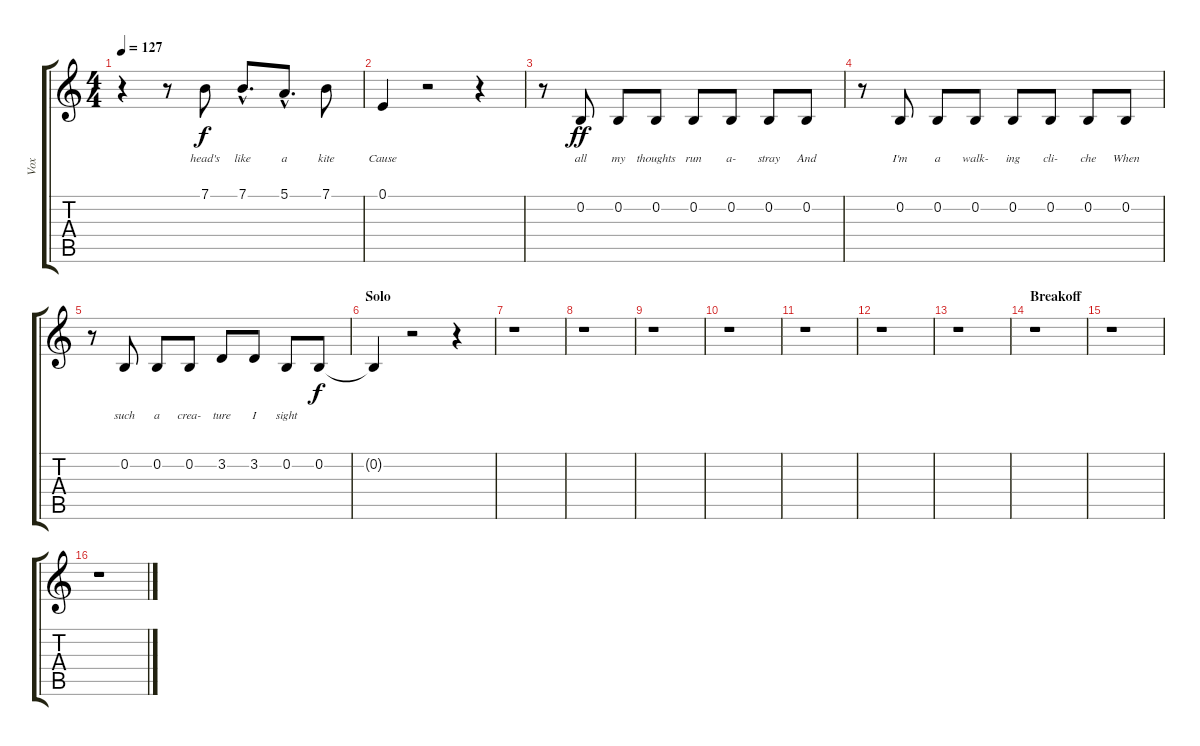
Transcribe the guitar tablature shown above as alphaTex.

\track ("Vox" "Vox") {instrument drawbarorgan}
\staff {score tabs}
\tuning (E4 B3 G3 D3 A2 E2) {hide}
\ts (4 4)
\tempo 127
\clef g2
\ks c
r.4{dy f} r.8 7.1.8{lyrics (0 "") lyrics (1 "head's") lyrics (2 "") lyrics (3 "") lyrics (4 "")} 7.1{hac}.8{d lyrics (0 "") lyrics (1 "like") lyrics (2 "") lyrics (3 "") lyrics (4 "")} 5.1{hac}.8{d lyrics (0 "") lyrics (1 "a") lyrics (2 "") lyrics (3 "") lyrics (4 "")} 7.1.8{lyrics (0 "") lyrics (1 "kite") lyrics (2 "") lyrics (3 "") lyrics (4 "")} |
0.1.4{lyrics (0 "") lyrics (1 "Cause") lyrics (2 "") lyrics (3 "") lyrics (4 "")} r.2 r.4 |
r.8 0.2.8{lyrics (0 "") lyrics (1 "all") lyrics (2 "") lyrics (3 "") lyrics (4 "") dy ff} 0.2.8{lyrics (0 "") lyrics (1 "my") lyrics (2 "") lyrics (3 "") lyrics (4 "")} 0.2.8{lyrics (0 "") lyrics (1 "thoughts") lyrics (2 "") lyrics (3 "") lyrics (4 "")} 0.2.8{lyrics (0 "") lyrics (1 "run") lyrics (2 "") lyrics (3 "") lyrics (4 "")} 0.2.8{lyrics (0 "") lyrics (1 "a-") lyrics (2 "") lyrics (3 "") lyrics (4 "")} 0.2.8{lyrics (0 "") lyrics (1 "stray") lyrics (2 "") lyrics (3 "") lyrics (4 "")} 0.2.8{lyrics (0 "") lyrics (1 "And") lyrics (2 "") lyrics (3 "") lyrics (4 "")} |
r.8 0.2.8{lyrics (0 "") lyrics (1 "I'm") lyrics (2 "") lyrics (3 "") lyrics (4 "")} 0.2.8{lyrics (0 "") lyrics (1 "a") lyrics (2 "") lyrics (3 "") lyrics (4 "")} 0.2.8{lyrics (0 "") lyrics (1 "walk-") lyrics (2 "") lyrics (3 "") lyrics (4 "")} 0.2.8{lyrics (0 "") lyrics (1 "ing") lyrics (2 "") lyrics (3 "") lyrics (4 "")} 0.2.8{lyrics (0 "") lyrics (1 "cli-") lyrics (2 "") lyrics (3 "") lyrics (4 "")} 0.2.8{lyrics (0 "") lyrics (1 "che") lyrics (2 "") lyrics (3 "") lyrics (4 "")} 0.2.8{lyrics (0 "") lyrics (1 "When") lyrics (2 "") lyrics (3 "") lyrics (4 "")} |
r.8 0.2.8{lyrics (0 "") lyrics (1 "such") lyrics (2 "") lyrics (3 "") lyrics (4 "")} 0.2.8{lyrics (0 "") lyrics (1 "a") lyrics (2 "") lyrics (3 "") lyrics (4 "")} 0.2.8{lyrics (0 "") lyrics (1 "crea-") lyrics (2 "") lyrics (3 "") lyrics (4 "")} 3.2.8{lyrics (0 "") lyrics (1 "ture") lyrics (2 "") lyrics (3 "") lyrics (4 "")} 3.2.8{lyrics (0 "") lyrics (1 "I") lyrics (2 "") lyrics (3 "") lyrics (4 "")} 0.2.8{lyrics (0 "") lyrics (1 "sight") lyrics (2 "") lyrics (3 "") lyrics (4 "")} 0.2.8{dy f} |
\section ("" "Solo")
0.2{t}.4 r.2 r.4 |
r.1 |
r.1 |
r.1 |
r.1 |
r.1 |
r.1 |
r.1 |
\section ("" "Breakoff")
r.1 |
r.1 |
r.1
